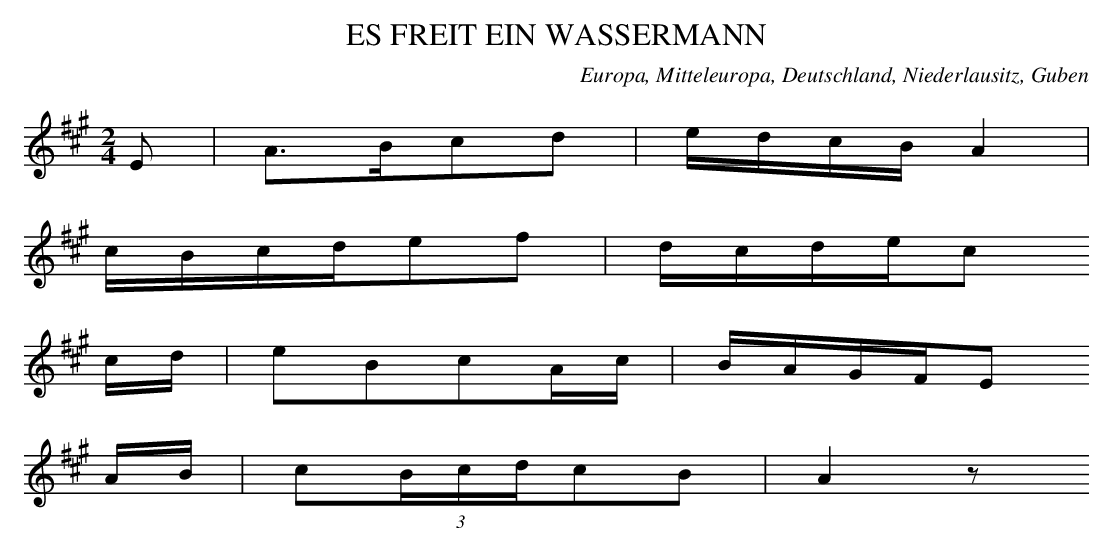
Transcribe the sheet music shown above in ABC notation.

X:1
T: ES FREIT EIN WASSERMANN
O: Europa, Mitteleuropa, Deutschland, Niederlausitz, Guben
M: 2/4
L: 1/16
K: A
E2 | A3Bc2d2 | edcBA4 |
cBcde2f2 | dcdec2
cd | e2B2c2Ac | BAGFE2
AB | c2(3Bcdc2B2 | A4z2
